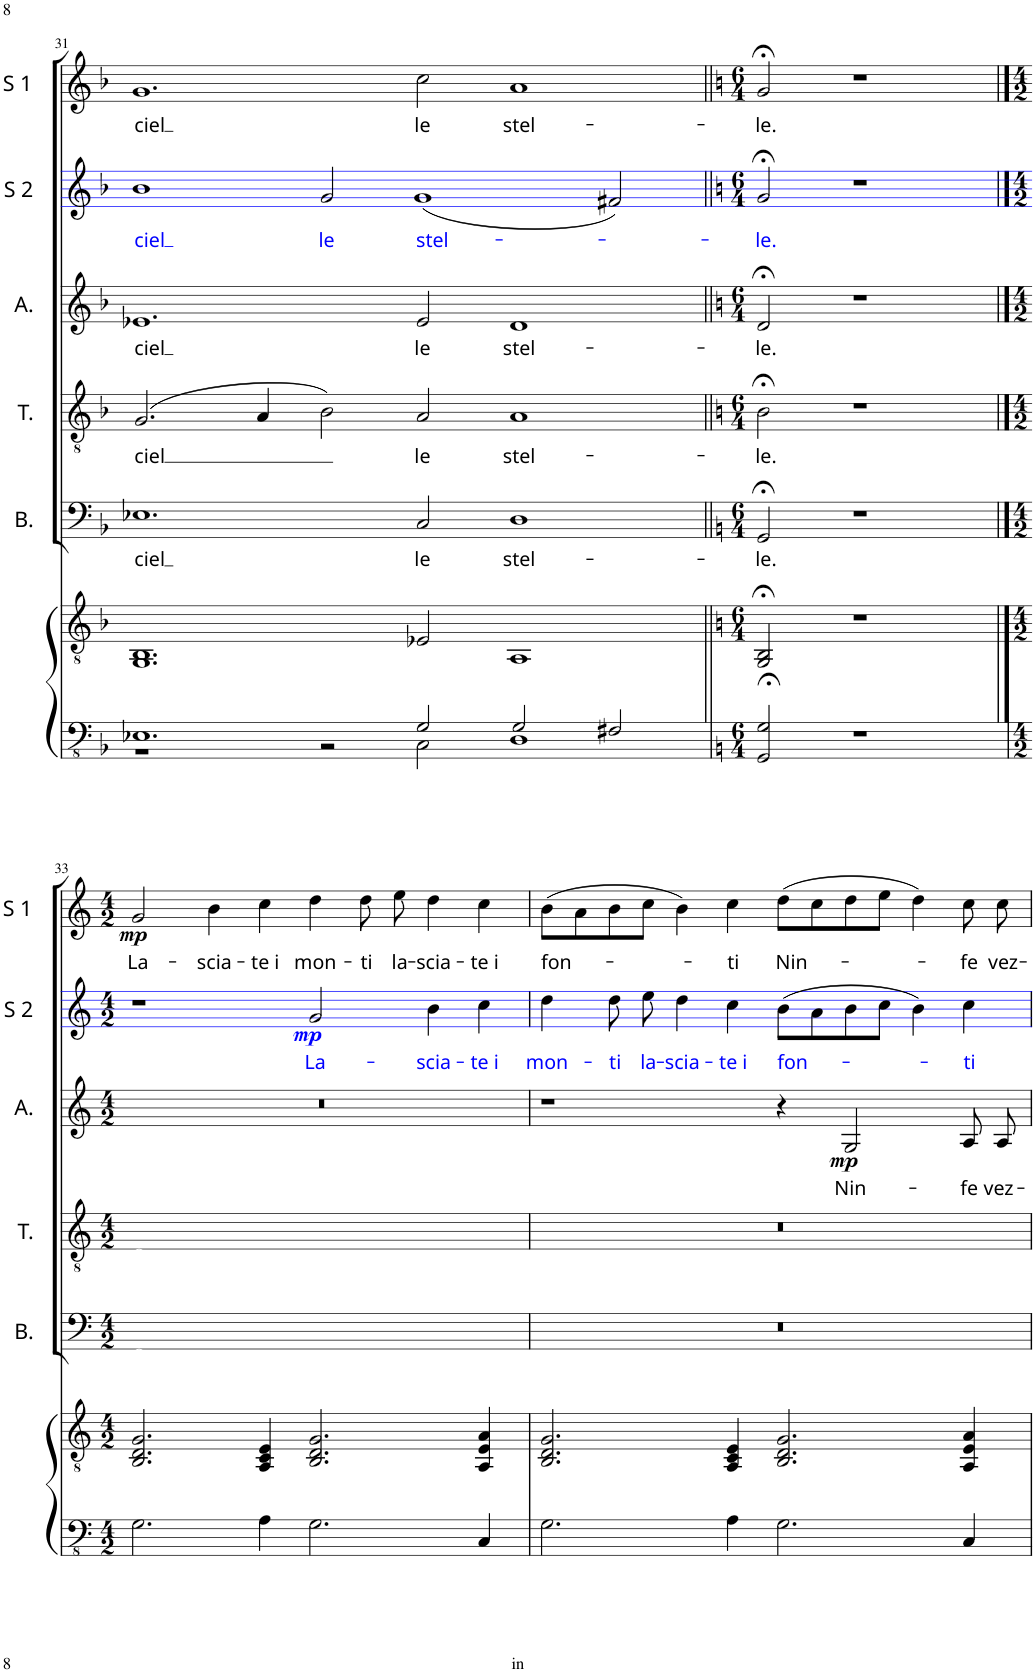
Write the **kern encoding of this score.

**kern	**kern	**kern	**text	**kern	**text	**kern	**text	**dynam	**kern	**text	**dynam	**kern	**text	**dynam
*part6	*part6	*part5	*part5	*part4	*part4	*part3	*part3	*part3	*part2	*part2	*part2	*part1	*part1	*part1
*staff7	*staff6	*staff5	*staff5	*staff4	*staff4	*staff3	*staff3	*staff3	*staff2	*staff2	*staff2	*staff1	*staff1	*staff1
*I"Piano	*	*I"B.	*	*I"T.	*	*I"A.	*	*	*I"S 2	*	*	*I"S 1	*	*
*I'Pno	*	*I'B.	*	*I'T.	*	*I'A.	*	*	*I'S 2	*	*	*I'S 1	*	*
!!LO:PB:g=z
*clefFv4	*clefGv2	*clefF4	*	*clefGv2	*	*clefG2	*	*	*clefG2	*	*	*clefG2	*	*
*k[b-]	*k[b-]	*k[b-]	*	*k[b-]	*	*k[b-]	*	*	*k[b-]	*	*	*k[b-]	*	*
*M6/2	*M6/2	*M6/2	*	*M6/2	*	*M6/2	*	*	*M6/2	*	*	*M6/2	*	*
=31	=31	=31	=31	=31	=31	=31	=31	=31	=31	=31	=31	=31	=31	=31
*^	*	*	*	*	*	*	*	*	*	*	*	*	*	*
!	!	!	!	!LO:LY:b	!	!LO:LY:b	!	!LO:LY:b	!	!	!LO:LY:b:color=#0000FF	!	!	!LO:LY:b	!
1.EE-X	1r	1.GG 1.BB-	1.E-X	ciel	(2.G/	ciel	1.e-X	ciel	.	1b-	ciel	.	1.g	ciel	.
.	.	.	.	.	4A/	.	.	.	.	.	.	.	.	.	.
!	!	!	!	!	!	!	!	!	!	!	!LO:LY:b:color=#0000FF	!	!	!	!
.	2r	.	.	.	2B-\)	.	.	.	.	2g/	le	.	.	.	.
!	!	!	!	!LO:LY:b	!	!LO:LY:b	!	!LO:LY:b	!	!	!LO:LY:b:color=#0000FF	!	!	!LO:LY:b	!
2GG/	2CC\	2E-X/	2C/	le	2A/	le	2e-/	le	.	(1g	stel-	.	2cc\	le	.
!	!	!	!	!LO:LY:b	!	!LO:LY:b	!	!LO:LY:b	!	!	!	!	!	!LO:LY:b	!
2GG/	1DD	1AA	1D	stel-	1A	stel-	1d	stel-	.	.	.	.	1a	stel-	.
2FF#X/	.	.	.	.	.	.	.	.	.	2f#X/)	.	.	.	.	.
*v	*v	*	*	*	*	*	*	*	*	*	*	*	*	*	*
=32||	=32||	=32||	=32||	=32||	=32||	=32||	=32||	=32||	=32||	=32||	=32||	=32||	=32||	=32||
*k[]	*k[]	*k[]	*	*k[]	*	*k[]	*	*	*k[]	*	*	*k[]	*	*
*M6/4	*M6/4	*M6/4	*	*M6/4	*	*M6/4	*	*	*M6/4	*	*	*M6/4	*	*
!	!	!	!LO:LY:b	!	!LO:LY:b	!	!LO:LY:b	!	!	!LO:LY:b:color=#0000FF	!	!	!LO:LY:b	!
2GGG/;< 2GG/;<	2GG/;< 2BB/;<	2GG;</	-le.	2B;<\	-le.	2d;</	-le.	.	2g;</	-le.	.	2g;</	-le.	.
1r	1r	1r	.	1r	.	1r	.	.	1r	.	.	1r	.	.
!!LO:LB:g=z
==33	==33	==33	==33	==33	==33	==33	==33	==33	==33	==33	==33	==33	==33	==33
*k[]	*k[]	*k[]	*	*k[]	*	*k[]	*	*	*k[]	*	*	*k[]	*	*
*M4/2	*M4/2	*M4/2	*	*M4/2	*	*M4/2	*	*	*M4/2	*	*	*M4/2	*	*
!	!	!	!	!	!	!	!	!	!	!	!	!	!LO:LY:b	!LO:DY:b
2.GG\	2.BB/ 2.D/ 2.G/	0FF!i	.	0D!i	.	0r	.	.	1r	.	.	2g/	La-	mp
!	!	!	!	!	!	!	!	!	!	!	!	!	!LO:LY:b	!
.	.	.	.	.	.	.	.	.	.	.	.	4b\	-scia-	.
!	!	!	!	!	!	!	!	!	!	!	!	!	!LO:LY:b	!
4AA\	4AA/ 4C/ 4E/	.	.	.	.	.	.	.	.	.	.	4cc\	-te i	.
!	!	!	!	!	!	!	!	!	!	!LO:LY:b:color=#0000FF	!LO:DY:b	!	!LO:LY:b	!
2.GG\	2.BB/ 2.D/ 2.G/	.	.	.	.	.	.	.	2g/	La-	mp	4dd\	mon-	.
!	!	!	!	!	!	!	!	!	!	!	!	!	!LO:LY:b	!
.	.	.	.	.	.	.	.	.	.	.	.	8dd\	-ti	.
!	!	!	!	!	!	!	!	!	!	!	!	!	!LO:LY:b	!
.	.	.	.	.	.	.	.	.	.	.	.	8ee\	la-	.
!	!	!	!	!	!	!	!	!	!	!LO:LY:b:color=#0000FF	!	!	!LO:LY:b	!
.	.	.	.	.	.	.	.	.	4b\	-scia-	.	4dd\	-scia-	.
!	!	!	!	!	!	!	!	!	!	!LO:LY:b:color=#0000FF	!	!	!LO:LY:b	!
4CC/	4AA/ 4E/ 4A/	.	.	.	.	.	.	.	4cc\	-te i	.	4cc\	-te i	.
=34	=34	=34	=34	=34	=34	=34	=34	=34	=34	=34	=34	=34	=34	=34
!	!	!	!	!	!	!	!	!	!	!LO:LY:b:color=#0000FF	!	!	!LO:LY:b	!
2.GG\	2.BB/ 2.D/ 2.G/	0r	.	0r	.	1r	.	.	4dd\	mon-	.	(8b\L	fon-	.
.	.	.	.	.	.	.	.	.	.	.	.	8a\	.	.
!	!	!	!	!	!	!	!	!	!	!LO:LY:b:color=#0000FF	!	!	!	!
.	.	.	.	.	.	.	.	.	8dd\	-ti	.	8b\	.	.
!	!	!	!	!	!	!	!	!	!	!LO:LY:b:color=#0000FF	!	!	!	!
.	.	.	.	.	.	.	.	.	8ee\	la-	.	8cc\J	.	.
!	!	!	!	!	!	!	!	!	!	!LO:LY:b:color=#0000FF	!	!	!	!
.	.	.	.	.	.	.	.	.	4dd\	-scia-	.	4b\)	.	.
!	!	!	!	!	!	!	!	!	!	!LO:LY:b:color=#0000FF	!	!	!LO:LY:b	!
4AA\	4AA/ 4C/ 4E/	.	.	.	.	.	.	.	4cc\	-te i	.	4cc\	-ti	.
!	!	!	!	!	!	!	!	!	!	!LO:LY:b:color=#0000FF	!	!	!LO:LY:b	!
2.GG\	2.BB/ 2.D/ 2.G/	.	.	.	.	4r	.	.	(8b\L	fon-	.	(8dd\L	Nin-	.
.	.	.	.	.	.	.	.	.	8a\	.	.	8cc\	.	.
!	!	!	!	!	!	!	!LO:LY:b	!LO:DY:b	!	!	!	!	!	!
.	.	.	.	.	.	2G/	Nin-	mp	8b\	.	.	8dd\	.	.
.	.	.	.	.	.	.	.	.	8cc\J	.	.	8ee\J	.	.
.	.	.	.	.	.	.	.	.	4b\)	.	.	4dd\)	.	.
!	!	!	!	!	!	!	!LO:LY:b	!	!	!LO:LY:b:color=#0000FF	!	!	!LO:LY:b	!
4CC/	4AA/ 4E/ 4A/	.	.	.	.	8A/L	-fe	.	4cc\	-ti	.	8cc\	-fe	.
!	!	!	!	!	!	!	!LO:LY:b	!	!	!	!	!	!LO:LY:b	!
.	.	.	.	.	.	8A/J	vez-	.	.	.	.	8cc\	vez-	.
=	=	=	=	=	=	=	=	=	=	=	=	=	=	=
*-	*-	*-	*-	*-	*-	*-	*-	*-	*-	*-	*-	*-	*-	*-
